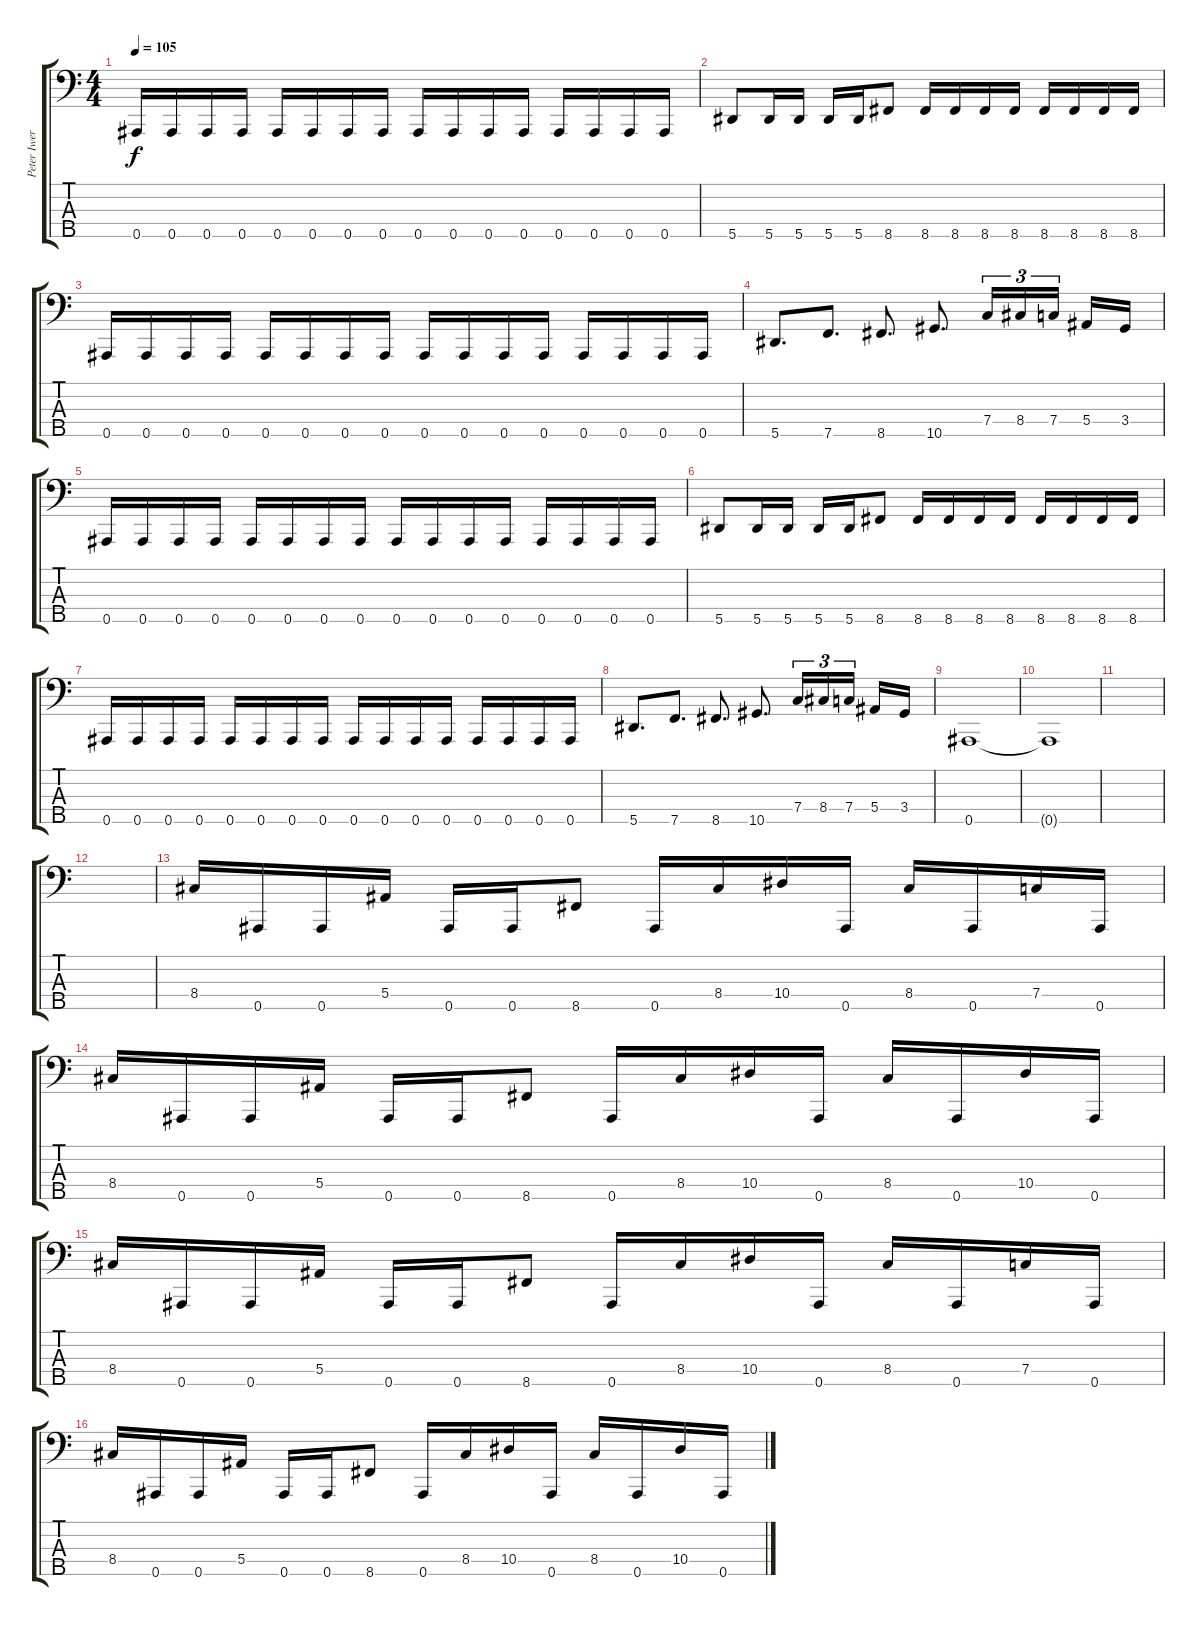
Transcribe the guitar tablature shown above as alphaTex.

\track ("Peter Iwers" "Peter Iwer") {instrument electricbassfinger}
\staff {score tabs}
\tuning (G2 Eb2 Bb1 F1 Bb0) {hide}
\ts (4 4)
\tempo 105
\clef f4
\ks c
0.5.16{dy f instrument electricbassfinger} 0.5.16 0.5.16 0.5.16 0.5.16 0.5.16 0.5.16 0.5.16 0.5.16 0.5.16 0.5.16 0.5.16 0.5.16 0.5.16 0.5.16 0.5.16 |
5.5.8 5.5.16 5.5.16 5.5.16 5.5.16 8.5.8 8.5.16 8.5.16 8.5.16 8.5.16 8.5.16 8.5.16 8.5.16 8.5.16 |
0.5.16 0.5.16 0.5.16 0.5.16 0.5.16 0.5.16 0.5.16 0.5.16 0.5.16 0.5.16 0.5.16 0.5.16 0.5.16 0.5.16 0.5.16 0.5.16 |
5.5.8{d} 7.5.8{d} 8.5.8{d} 10.5.8{d} 7.4.16{tu (3 2)} 8.4.16{tu (3 2)} 7.4.16{tu (3 2) beam splitsecondary} 5.4.16 3.4.16 |
0.5.16 0.5.16 0.5.16 0.5.16 0.5.16 0.5.16 0.5.16 0.5.16 0.5.16 0.5.16 0.5.16 0.5.16 0.5.16 0.5.16 0.5.16 0.5.16 |
5.5.8 5.5.16 5.5.16 5.5.16 5.5.16 8.5.8 8.5.16 8.5.16 8.5.16 8.5.16 8.5.16 8.5.16 8.5.16 8.5.16 |
0.5.16 0.5.16 0.5.16 0.5.16 0.5.16 0.5.16 0.5.16 0.5.16 0.5.16 0.5.16 0.5.16 0.5.16 0.5.16 0.5.16 0.5.16 0.5.16 |
5.5.8{d} 7.5.8{d} 8.5.8{d} 10.5.8{d} 7.4.16{tu (3 2)} 8.4.16{tu (3 2)} 7.4.16{tu (3 2) beam splitsecondary} 5.4.16 3.4.16 |
0.5.1 |
0.5{t}.1 |
|
|
8.4.16 0.5.16 0.5.16 5.4.16 0.5.16 0.5.16 8.5.8 0.5.16 8.4.16 10.4.16 0.5.16 8.4.16 0.5.16 7.4.16 0.5.16 |
8.4.16 0.5.16 0.5.16 5.4.16 0.5.16 0.5.16 8.5.8 0.5.16 8.4.16 10.4.16 0.5.16 8.4.16 0.5.16 10.4.16 0.5.16 |
8.4.16 0.5.16 0.5.16 5.4.16 0.5.16 0.5.16 8.5.8 0.5.16 8.4.16 10.4.16 0.5.16 8.4.16 0.5.16 7.4.16 0.5.16 |
8.4.16 0.5.16 0.5.16 5.4.16 0.5.16 0.5.16 8.5.8 0.5.16 8.4.16 10.4.16 0.5.16 8.4.16 0.5.16 10.4.16 0.5.16
